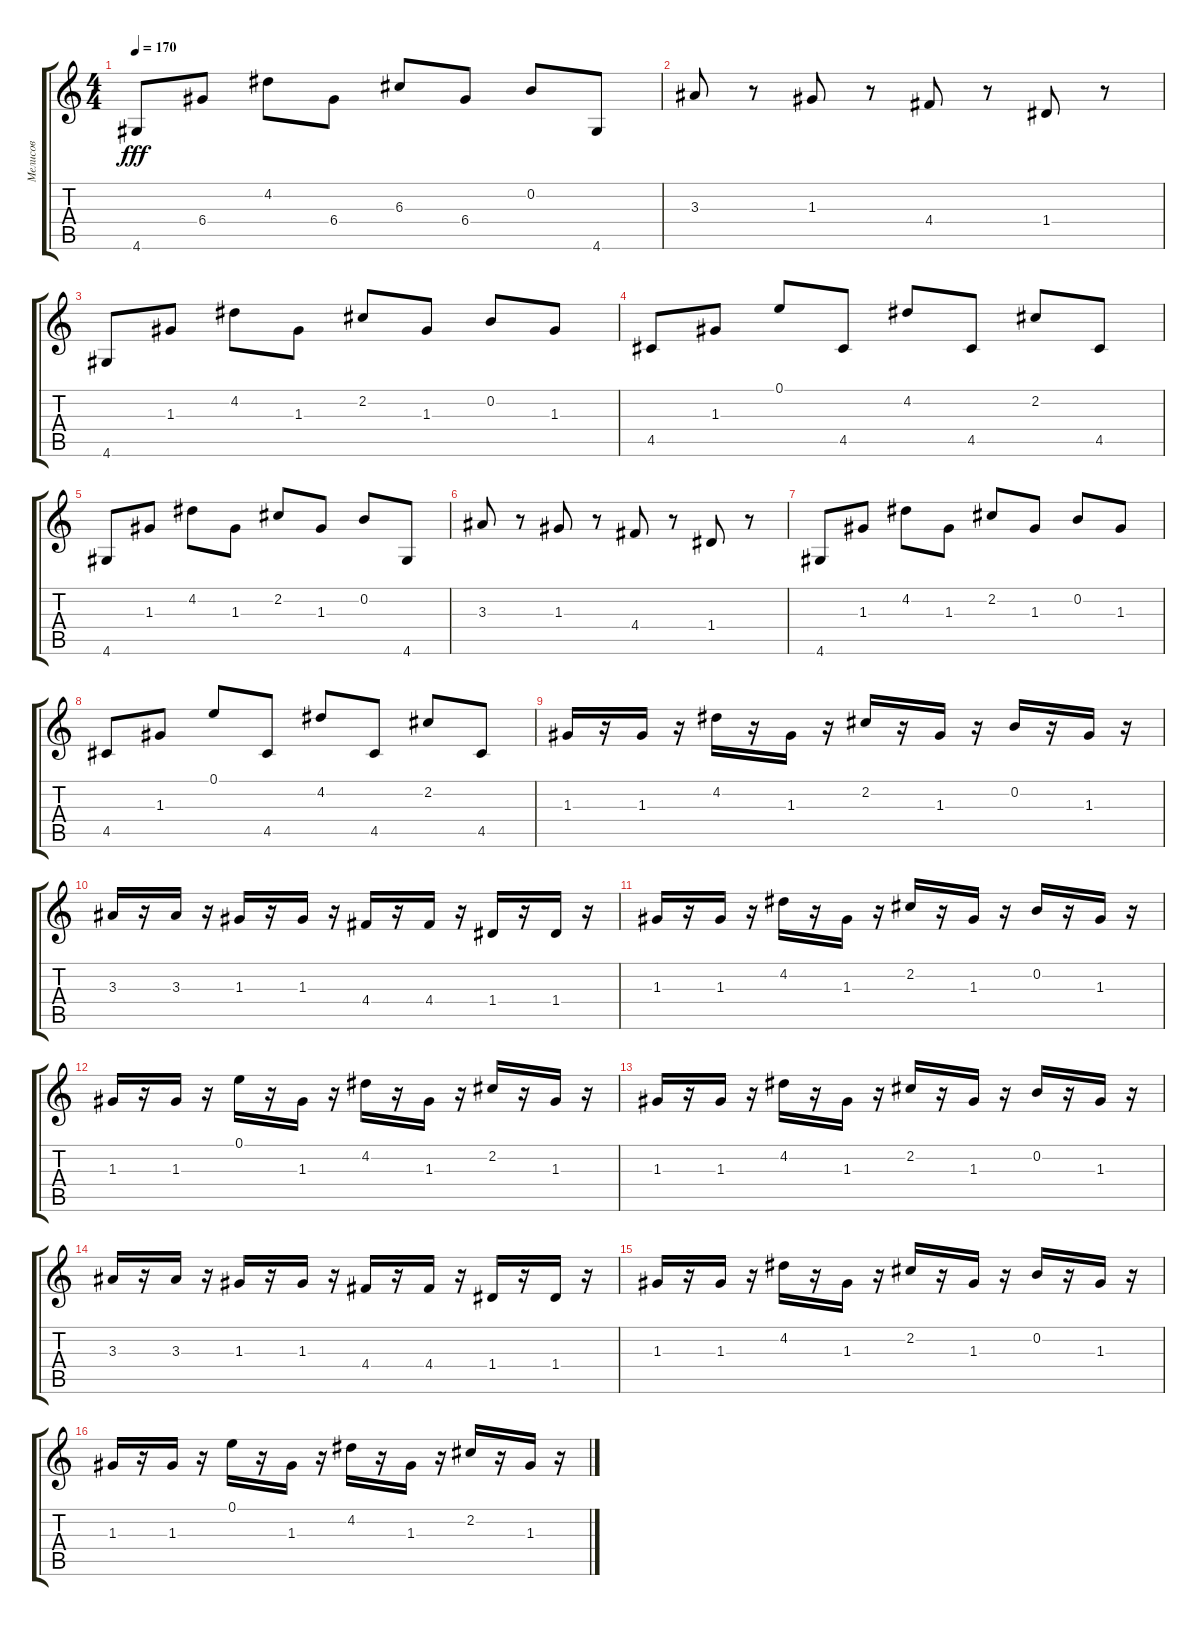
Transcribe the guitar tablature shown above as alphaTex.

\track ("Мелисов" "Мелисов") {instrument distortionguitar}
\staff {score tabs}
\tuning (E4 B3 G3 D3 A2 E2) {hide}
\ts (4 4)
\tempo 170
\clef g2
\ks c
4.6.8{dy fff instrument distortionguitar} 6.4.8 4.2.8 6.4.8 6.3.8 6.4.8 0.2.8 4.6.8 |
3.3.8 r.8 1.3.8 r.8 4.4.8 r.8 1.4.8 r.8 |
4.6.8 1.3.8 4.2.8 1.3.8 2.2.8 1.3.8 0.2.8 1.3.8 |
4.5.8 1.3.8 0.1.8 4.5.8 4.2.8 4.5.8 2.2.8 4.5.8 |
4.6.8 1.3.8 4.2.8 1.3.8 2.2.8 1.3.8 0.2.8 4.6.8 |
3.3.8 r.8 1.3.8 r.8 4.4.8 r.8 1.4.8 r.8 |
4.6.8 1.3.8 4.2.8 1.3.8 2.2.8 1.3.8 0.2.8 1.3.8 |
4.5.8 1.3.8 0.1.8 4.5.8 4.2.8 4.5.8 2.2.8 4.5.8 |
1.3.16 r.16 1.3.16 r.16 4.2.16 r.16 1.3.16 r.16 2.2.16 r.16 1.3.16 r.16 0.2.16 r.16 1.3.16 r.16 |
3.3.16 r.16 3.3.16 r.16 1.3.16 r.16 1.3.16 r.16 4.4.16 r.16 4.4.16 r.16 1.4.16 r.16 1.4.16 r.16 |
1.3.16 r.16 1.3.16 r.16 4.2.16 r.16 1.3.16 r.16 2.2.16 r.16 1.3.16 r.16 0.2.16 r.16 1.3.16 r.16 |
1.3.16 r.16 1.3.16 r.16 0.1.16 r.16 1.3.16 r.16 4.2.16 r.16 1.3.16 r.16 2.2.16 r.16 1.3.16 r.16 |
1.3.16 r.16 1.3.16 r.16 4.2.16 r.16 1.3.16 r.16 2.2.16 r.16 1.3.16 r.16 0.2.16 r.16 1.3.16 r.16 |
3.3.16 r.16 3.3.16 r.16 1.3.16 r.16 1.3.16 r.16 4.4.16 r.16 4.4.16 r.16 1.4.16 r.16 1.4.16 r.16 |
1.3.16 r.16 1.3.16 r.16 4.2.16 r.16 1.3.16 r.16 2.2.16 r.16 1.3.16 r.16 0.2.16 r.16 1.3.16 r.16 |
1.3.16 r.16 1.3.16 r.16 0.1.16 r.16 1.3.16 r.16 4.2.16 r.16 1.3.16 r.16 2.2.16 r.16 1.3.16 r.16
